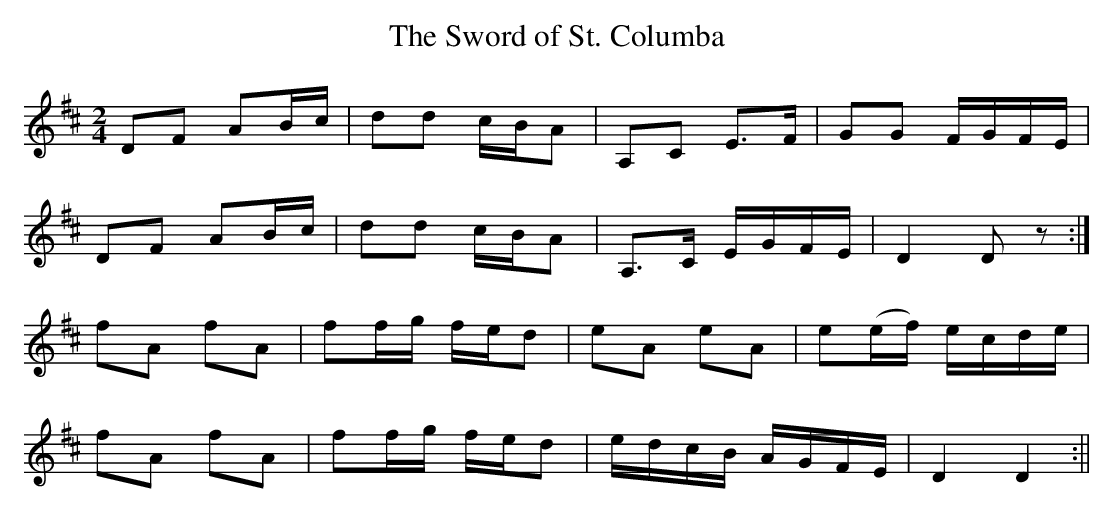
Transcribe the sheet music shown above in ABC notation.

X:1
T:Sword of St. Columba, The
M:2/4
L:1/8
K:D
DF AB/c/|dd c/B/A|A,C E>F|GG F/G/F/E/|!
DF AB/c/|dd c/B/A|A,>C E/G/F/E/|D2 D z:|!
fA fA|ff/g/ f/e/d|eA eA|e(e/f/) e/c/d/e/|!
fA fA|ff/g/ f/e/d|e/d/c/B/ A/G/F/E/|D2 D2:||
